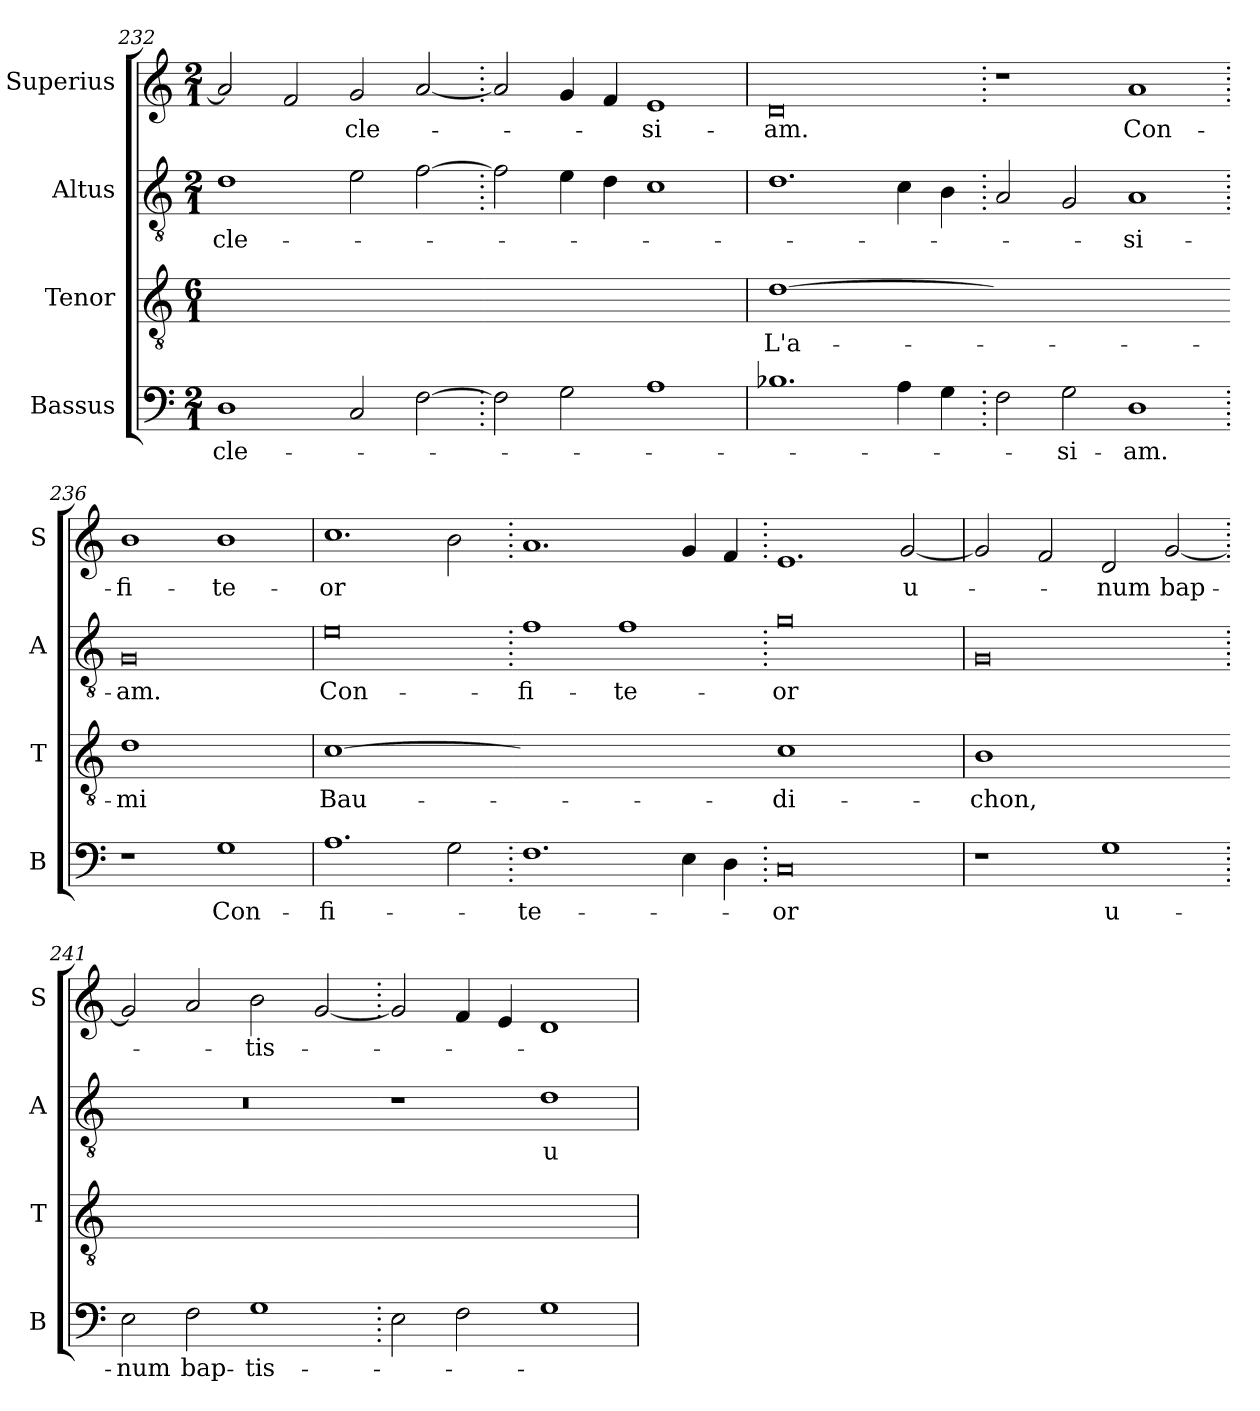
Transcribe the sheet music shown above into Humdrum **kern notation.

**kern	**text	**kern	**text	**kern	**text	**kern	**text
*part4	*part4	*part3	*part3	*part2	*part2	*part1	*part1
*staff4	*staff4	*staff3	*staff3	*staff2	*staff2	*staff1	*staff1
*I"Bassus	*	*I"Tenor	*	*I"Altus	*	*I"Superius	*
*I'B	*	*I'T	*	*I'A	*	*I'S	*
*clefF4	*	*clefGv2	*	*clefGv2	*	*clefG2	*
*k[]	*	*k[]	*	*k[]	*	*k[]	*
*M2/1	*	*M6/1	*	*M2/1	*	*M2/1	*
=232	=232	=232	=232	=232	=232	=232	=232
!	!	!LO:N:vis=1	!	!	!	!	!
1D	-cle-	0ryy	.	1d	-cle-	2a/]	.
.	.	.	.	.	.	2f/	.
2C/	.	.	.	2e\	.	2g/	-cle-
[2F\	.	.	.	[2f\	.	[2a/	.
=233.	=233.	=233-	=233.	=233.	=233.	=233.	=233.
!	!	!LO:N:vis=1	!	!	!	!	!
2F\]	.	0ryy	.	2f\]	.	2a/]	.
2G\	.	.	.	4e\	.	4g/	.
.	.	.	.	4d\	.	4f/	.
1A	.	.	.	1c	.	1e	-si-
=234	=234	=234	=234	=234	=234	=234	=234
!	!	!LO:N:vis=1	!	!	!	!	!
1.B-X	.	[0d	L'a-	1.d	.	0d	-am.
4A\	.	.	.	4c\	.	.	.
4G\	.	.	.	4B\	.	.	.
=235.	=235.	=235-	=235.	=235.	=235.	=235.	=235.
!	!	!LO:N:vis=1	!	!	!	!	!
2F\	.	0dyy]	.	2A/	.	1r	.
2G\	-si-	.	.	2G/	.	.	.
1D	-am.	.	.	1A	-si-	1a	Con-
=236.	=236.	=236-	=236.	=236.	=236.	=236.	=236.
!	!	!LO:N:vis=1	!	!	!	!	!
1r	.	0d	-mi	0G	-am.	1b	-fi-
1G	Con-	.	.	.	.	1b	-te-
=237	=237	=237	=237	=237	=237	=237	=237
!	!	!LO:N:vis=1	!	!	!	!	!
1.A	-fi-	[0c	Bau-	0e	Con-	1.cc	-or
2G\	.	.	.	.	.	2b\	.
=238.	=238.	=238-	=238.	=238.	=238.	=238.	=238.
!	!	!LO:N:vis=1	!	!	!	!	!
1.F	-te-	0cyy]	.	1f	-fi-	1.a	.
.	.	.	.	1f	-te-	.	.
4E\	.	.	.	.	.	4g/	.
4D\	.	.	.	.	.	4f/	.
=239.	=239.	=239-	=239.	=239.	=239.	=239.	=239.
!	!	!LO:N:vis=1	!	!	!	!	!
0C	-or	0c	-di-	0g	-or	1.e	.
.	.	.	.	.	.	[2g/	u-
=240	=240	=240	=240	=240	=240	=240	=240
!	!	!LO:N:vis=1	!	!	!	!	!
1r	.	[y0B	-chon,	0G	.	2g/]	.
.	.	.	.	.	.	2f/	.
1G	u-	.	.	.	.	2d/	-num
.	.	.	.	.	.	[2g/	bap-
=241.	=241.	=241-	=241.	=241.	=241.	=241.	=241.
!	!	!LO:N:vis=1	!	!	!	!	!
2E\	-num	0Byy_	.	0r	.	2g/]	.
2F\	bap-	.	.	.	.	2a/	.
1G	-tis-	.	.	.	.	2b\	-tis-
.	.	.	.	.	.	[2g/	.
=242.	=242.	=242-	=242.	=242.	=242.	=242.	=242.
!	!	!LO:N:vis=1	!	!	!	!	!
2E\	.	0Byy]	.	1r	.	2g/]	.
2F\	.	.	.	.	.	4f/	.
.	.	.	.	.	.	4e/	.
1G	.	.	.	1d	u-	1d	.
=	=	=	=	=	=	=	=
*-	*-	*-	*-	*-	*-	*-	*-
